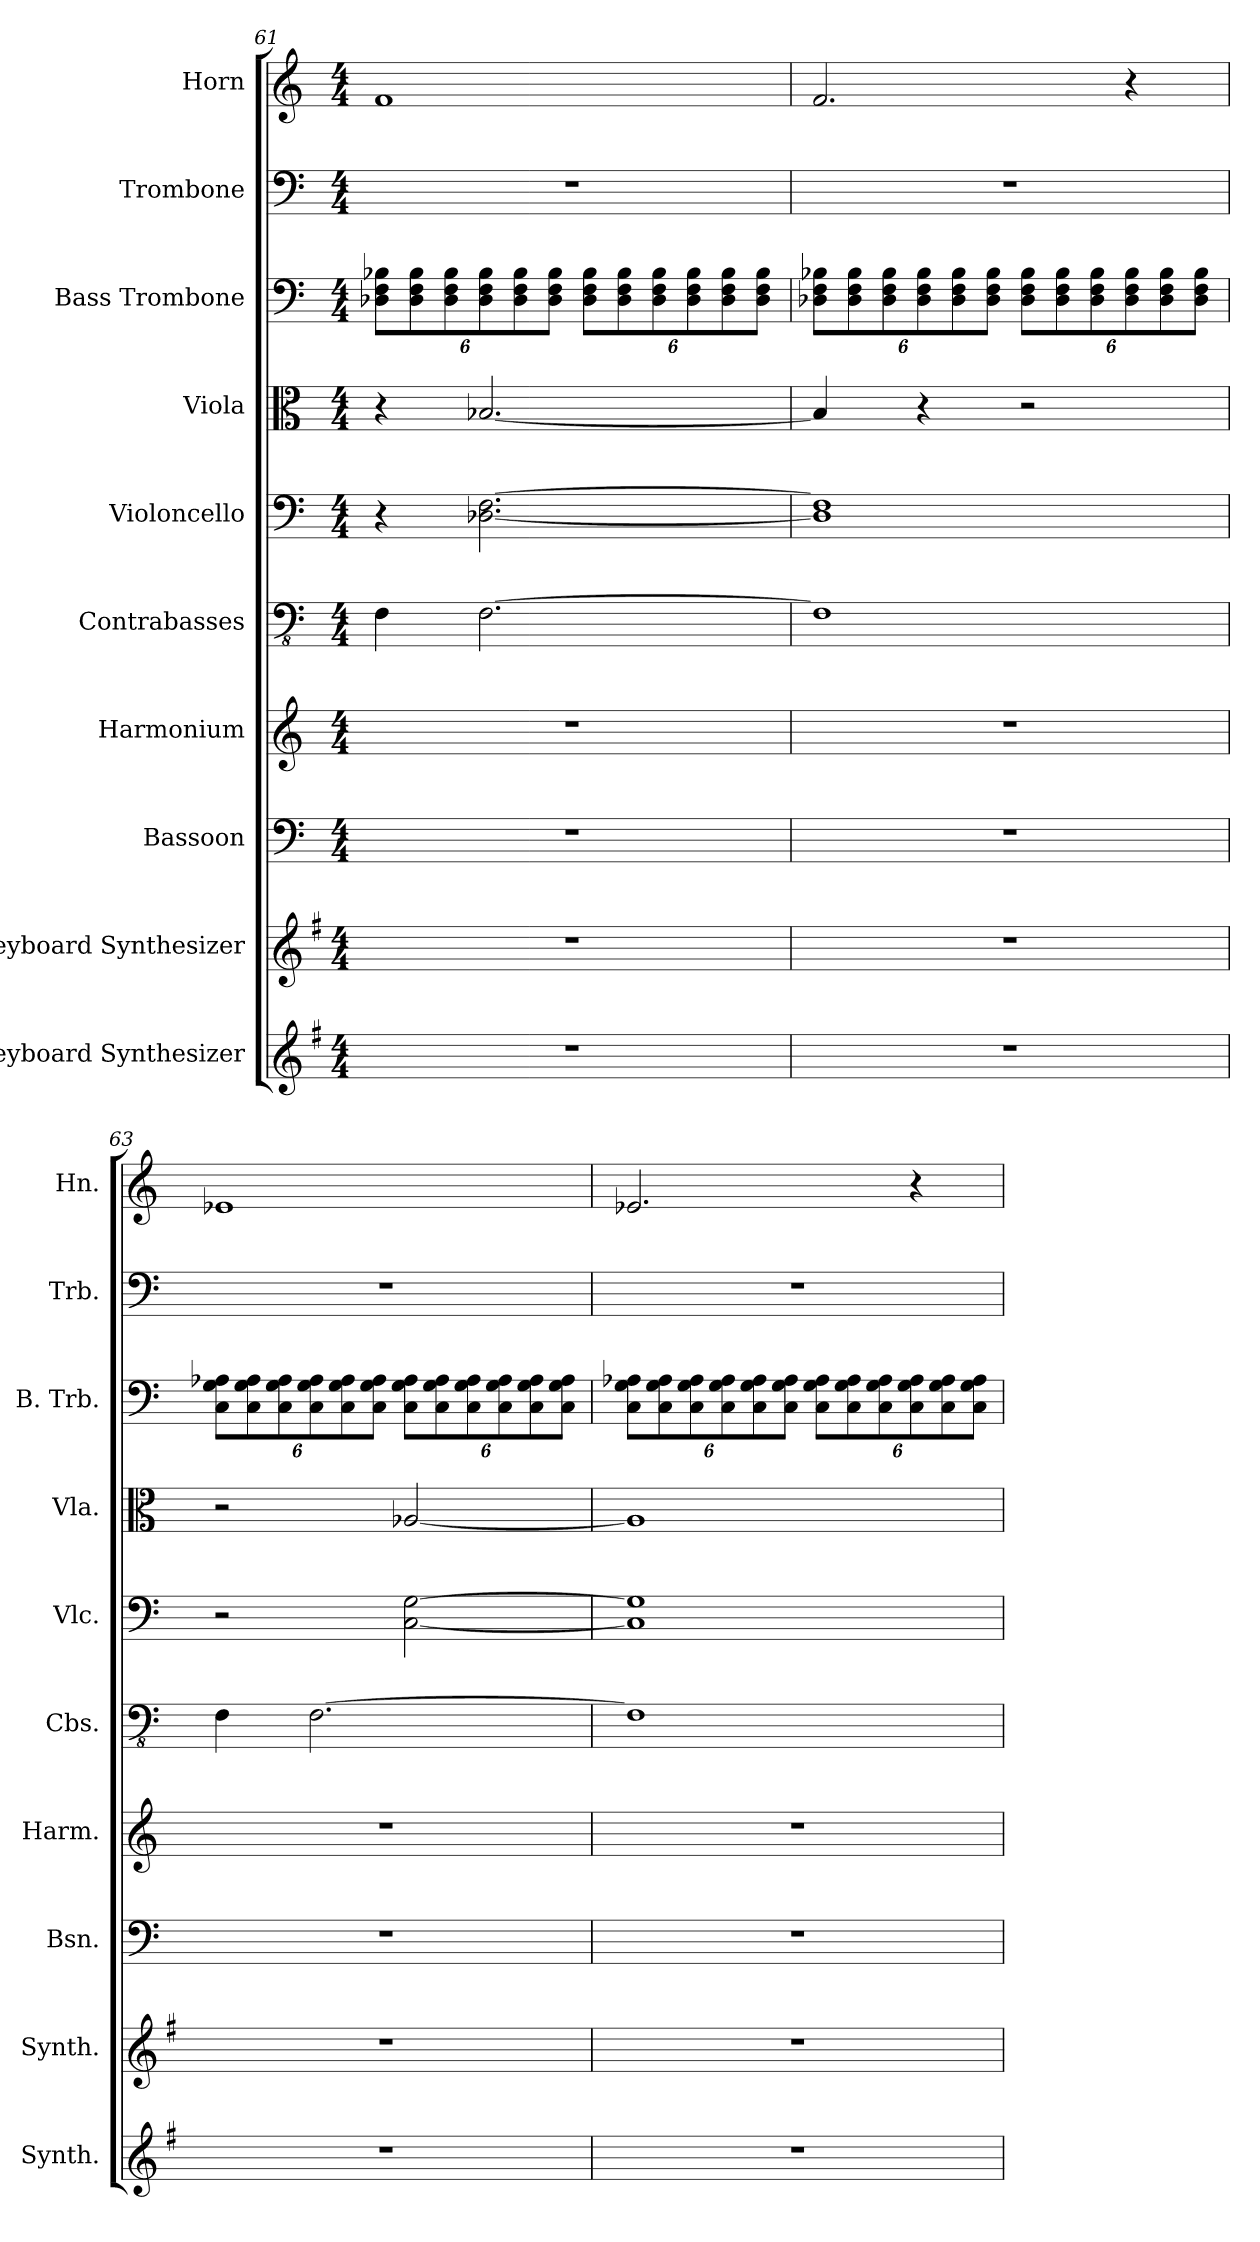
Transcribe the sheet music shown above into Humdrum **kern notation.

**kern	**kern	**kern	**kern	**kern	**kern	**kern	**kern	**kern	**kern
*part10	*part9	*part8	*part7	*part6	*part5	*part4	*part3	*part2	*part1
*staff10	*staff9	*staff8	*staff7	*staff6	*staff5	*staff4	*staff3	*staff2	*staff1
*I"Keyboard Synthesizer	*I"Keyboard Synthesizer	*I"Bassoon	*I"Harmonium	*I"Contrabasses	*I"Violoncello	*I"Viola	*I"Bass Trombone	*I"Trombone	*I"Horn
*I'Synth.	*I'Synth.	*I'Bsn.	*I'Harm.	*I'Cbs.	*I'Vlc.	*I'Vla.	*I'B. Trb.	*I'Trb.	*I'Hn.
!!LO:PB:g=z
*clefG2	*clefG2	*clefF4	*clefG2	*clefFv4	*clefF4	*clefC3	*clefF4	*clefF4	*clefG2
*ITrd4c7	*ITrd4c7	*	*	*	*	*	*	*	*ITrd4c7
*k[]	*k[]	*k[]	*k[]	*k[]	*k[]	*k[]	*k[]	*k[]	*k[b-]
*M4/4	*M4/4	*M4/4	*M4/4	*M4/4	*M4/4	*M4/4	*M4/4	*M4/4	*M4/4
*	*	*	*	*	*	*	*Xbrackettup	*	*
=61	=61	=61	=61	=61	=61	=61	=61	=61	=61
1r	1r	1r	1r	4FF\	4r	4r	12D-X\ 12F\ 12B-X\L	1r	1B-
.	.	.	.	.	.	.	12D-\ 12F\ 12B-\	.	.
.	.	.	.	.	.	.	12D-\ 12F\ 12B-\	.	.
.	.	.	.	[2.FF\	[2.D-X\ [2.F\	[2.B-X/	12D-\ 12F\ 12B-\	.	.
.	.	.	.	.	.	.	12D-\ 12F\ 12B-\	.	.
.	.	.	.	.	.	.	12D-\ 12F\ 12B-\J	.	.
.	.	.	.	.	.	.	12D-\ 12F\ 12B-\L	.	.
.	.	.	.	.	.	.	12D-\ 12F\ 12B-\	.	.
.	.	.	.	.	.	.	12D-\ 12F\ 12B-\	.	.
.	.	.	.	.	.	.	12D-\ 12F\ 12B-\	.	.
.	.	.	.	.	.	.	12D-\ 12F\ 12B-\	.	.
.	.	.	.	.	.	.	12D-\ 12F\ 12B-\J	.	.
=62	=62	=62	=62	=62	=62	=62	=62	=62	=62
1r	1r	1r	1r	1FF]	1D-] 1F]	4B-/]	12D-X\ 12F\ 12B-X\L	1r	2.B-/
.	.	.	.	.	.	.	12D-\ 12F\ 12B-\	.	.
.	.	.	.	.	.	.	12D-\ 12F\ 12B-\	.	.
.	.	.	.	.	.	4r	12D-\ 12F\ 12B-\	.	.
.	.	.	.	.	.	.	12D-\ 12F\ 12B-\	.	.
.	.	.	.	.	.	.	12D-\ 12F\ 12B-\J	.	.
.	.	.	.	.	.	2r	12D-\ 12F\ 12B-\L	.	.
.	.	.	.	.	.	.	12D-\ 12F\ 12B-\	.	.
.	.	.	.	.	.	.	12D-\ 12F\ 12B-\	.	.
.	.	.	.	.	.	.	12D-\ 12F\ 12B-\	.	4r
.	.	.	.	.	.	.	12D-\ 12F\ 12B-\	.	.
.	.	.	.	.	.	.	12D-\ 12F\ 12B-\J	.	.
!!LO:LB:g=z
=63	=63	=63	=63	=63	=63	=63	=63	=63	=63
1r	1r	1r	1r	4FF\	2r	2r	12C\ 12G\ 12A-X\L	1r	1A-X
.	.	.	.	.	.	.	12C\ 12G\ 12A-\	.	.
.	.	.	.	.	.	.	12C\ 12G\ 12A-\	.	.
.	.	.	.	[2.FF\	.	.	12C\ 12G\ 12A-\	.	.
.	.	.	.	.	.	.	12C\ 12G\ 12A-\	.	.
.	.	.	.	.	.	.	12C\ 12G\ 12A-\J	.	.
.	.	.	.	.	[2C\ [2G\	[2A-X/	12C\ 12G\ 12A-\L	.	.
.	.	.	.	.	.	.	12C\ 12G\ 12A-\	.	.
.	.	.	.	.	.	.	12C\ 12G\ 12A-\	.	.
.	.	.	.	.	.	.	12C\ 12G\ 12A-\	.	.
.	.	.	.	.	.	.	12C\ 12G\ 12A-\	.	.
.	.	.	.	.	.	.	12C\ 12G\ 12A-\J	.	.
=64	=64	=64	=64	=64	=64	=64	=64	=64	=64
1r	1r	1r	1r	1FF]	1C] 1G]	1A-]	12C\ 12G\ 12A-X\L	1r	2.A-X/
.	.	.	.	.	.	.	12C\ 12G\ 12A-\	.	.
.	.	.	.	.	.	.	12C\ 12G\ 12A-\	.	.
.	.	.	.	.	.	.	12C\ 12G\ 12A-\	.	.
.	.	.	.	.	.	.	12C\ 12G\ 12A-\	.	.
.	.	.	.	.	.	.	12C\ 12G\ 12A-\J	.	.
.	.	.	.	.	.	.	12C\ 12G\ 12A-\L	.	.
.	.	.	.	.	.	.	12C\ 12G\ 12A-\	.	.
.	.	.	.	.	.	.	12C\ 12G\ 12A-\	.	.
.	.	.	.	.	.	.	12C\ 12G\ 12A-\	.	4r
.	.	.	.	.	.	.	12C\ 12G\ 12A-\	.	.
.	.	.	.	.	.	.	12C\ 12G\ 12A-\J	.	.
=	=	=	=	=	=	=	=	=	=
*-	*-	*-	*-	*-	*-	*-	*-	*-	*-
